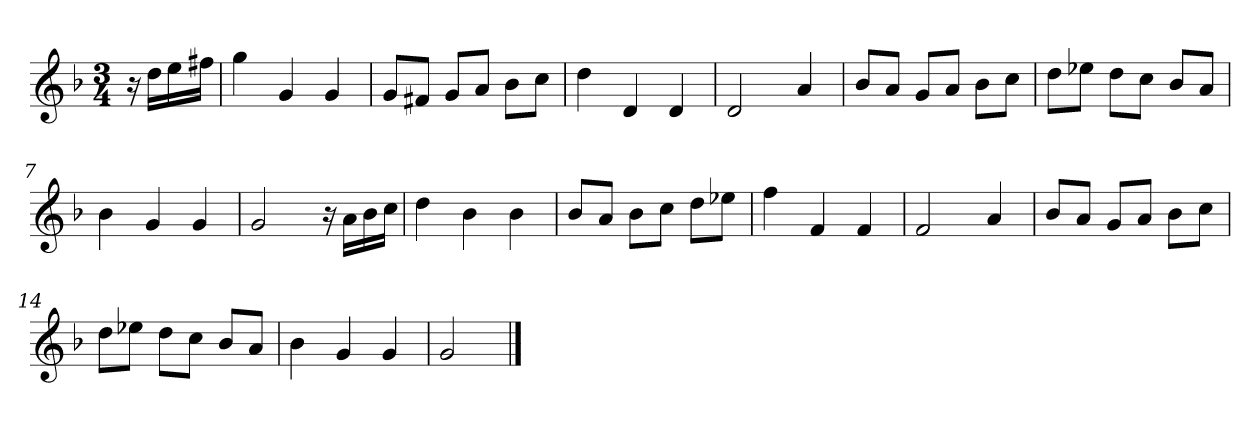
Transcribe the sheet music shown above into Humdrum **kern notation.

**kern
*part1
*staff1
*k[b-]
*M3/4
*MM120
=
16r
16ddLL
16ee
16ff#XJJ
=1
4gg
4g
4g
=2
8gL
8f#XJ
8gL
8aJ
8b-L
8ccJ
=3
4dd
4d
4d
=4
2d
4a
=5
8b-L
8aJ
8gL
8aJ
8b-L
8ccJ
=6
8ddL
8ee-XJ
8ddL
8ccJ
8b-L
8aJ
=7
4b-
4g
4g
=8
2g
16r
16aLL
16b-
16ccJJ
=9
4dd
4b-
4b-
=10
8b-L
8aJ
8b-L
8ccJ
8ddL
8ee-XJ
=11
4ff
4f
4f
=12
2f
4a
=13
8b-L
8aJ
8gL
8aJ
8b-L
8ccJ
=14
8ddL
8ee-XJ
8ddL
8ccJ
8b-L
8aJ
=15
4b-
4g
4g
=16
2g
==
*-
